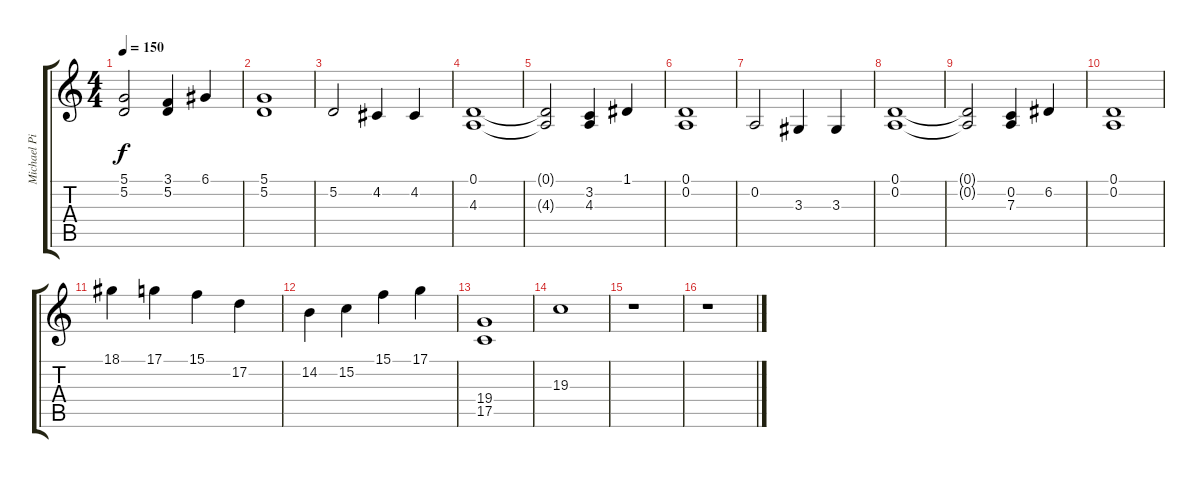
\track ("Michael Pinnella" "Michael Pi") {instrument synthstrings1}
\staff {score tabs}
\tuning (D4 A3 F3 C3 G2 D2) {hide}
\ts (4 4)
\tempo 150
\clef g2
\ks c
(5.1{t} 5.2{t}).2{dy f} (3.1 5.2).4 6.1.4 |
(5.1 5.2).1 |
5.2.2 4.2.4 4.2.4 |
(0.1 4.3).1 |
(0.1{t} 4.3{t}).2 (3.2 4.3).4 1.1.4 |
(0.1 0.2).1 |
0.2.2 3.3.4 3.3.4 |
(0.1 0.2).1 |
(0.1{t} 0.2{t}).2 (0.2 7.3).4 6.2.4 |
(0.1 0.2).1 |
18.1.4 17.1.4 15.1.4 17.2.4 |
14.2.4 15.2.4 15.1.4 17.1.4 |
(19.4 17.5).1 |
19.3.1 |
r.1 |
r.1
